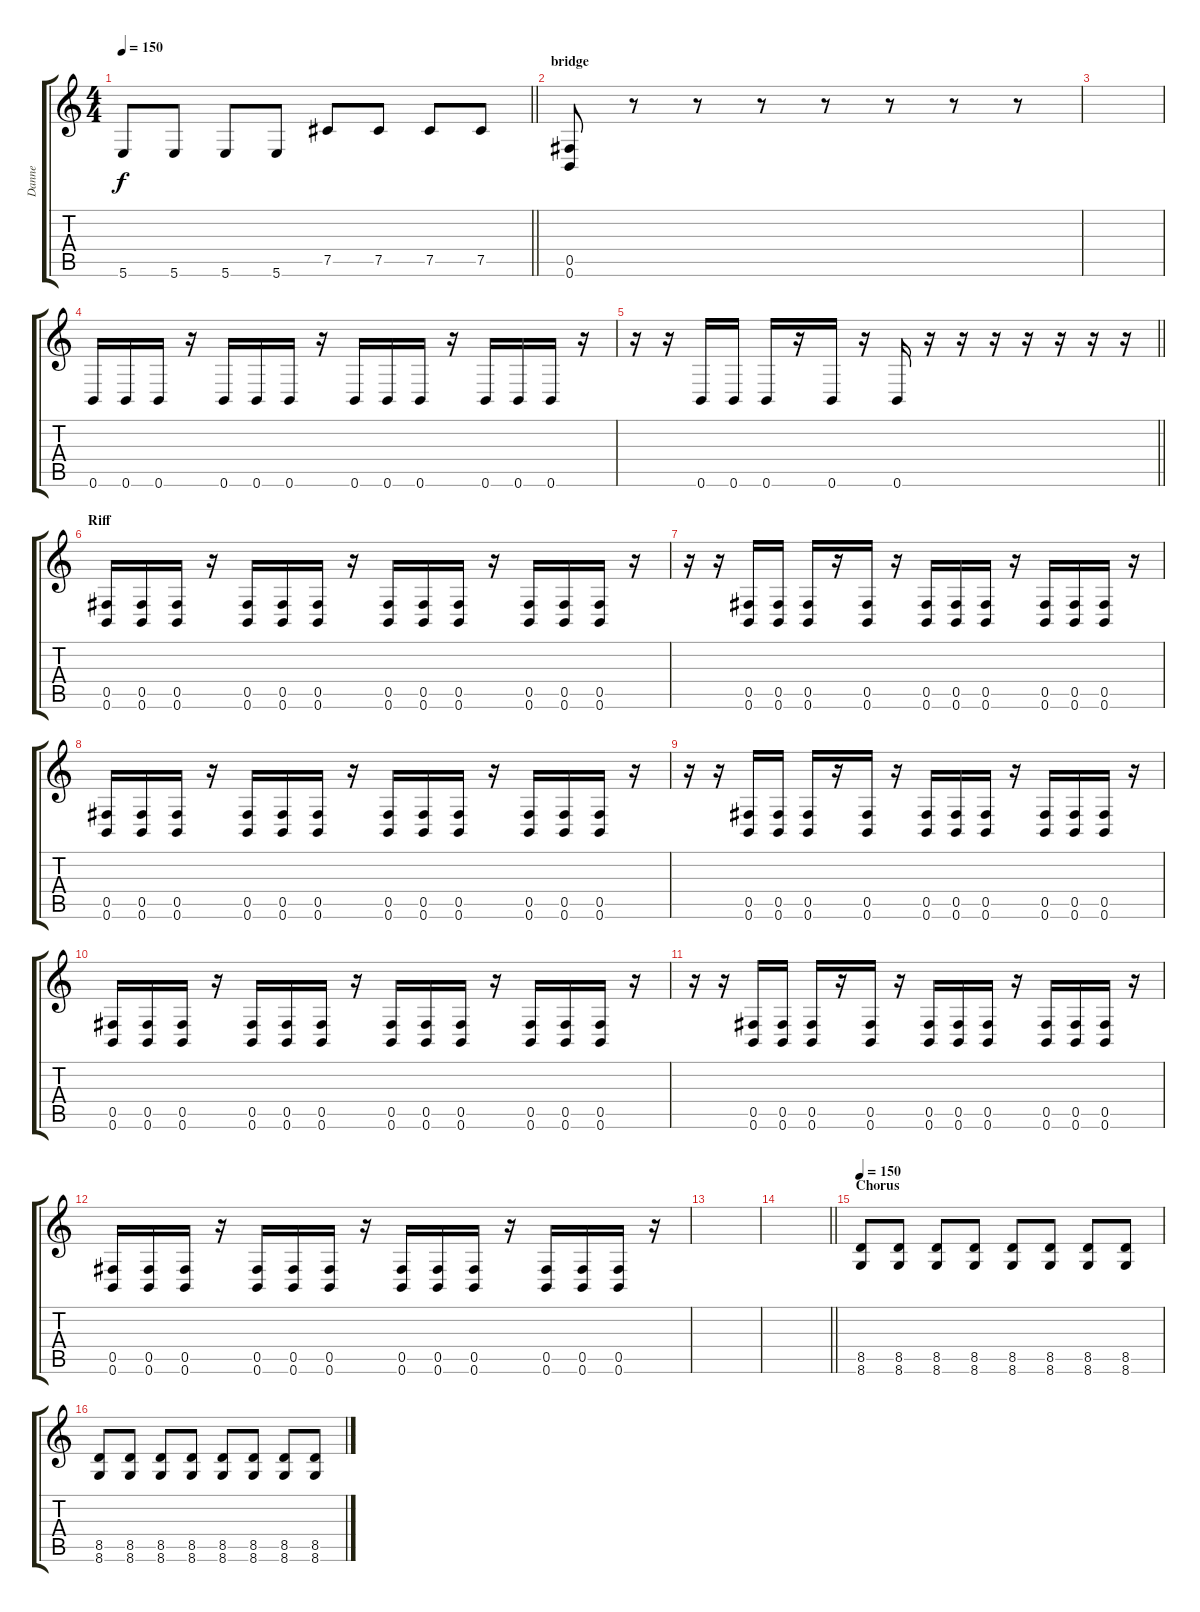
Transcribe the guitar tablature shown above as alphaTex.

\track ("Danne" "Danne") {instrument distortionguitar}
\staff {score tabs}
\tuning (Db4 Ab3 E3 B2 Gb2 B1) {hide}
\ts (4 4)
\tempo 150
\clef g2
\barLineRight lightlight
\ks c
5.6.8{dy f} 5.6.8 5.6.8 5.6.8 7.5.8 7.5.8 7.5.8 7.5.8 |
\section ("" "bridge")
(0.5 0.6).8 r.8 r.8 r.8 r.8 r.8 r.8 r.8 |
|
0.6.16 0.6.16 0.6.16 r.16 0.6.16 0.6.16 0.6.16 r.16 0.6.16 0.6.16 0.6.16 r.16 0.6.16 0.6.16 0.6.16 r.16 |
\barLineRight lightlight
r.16 r.16 0.6.16 0.6.16 0.6.16 r.16 0.6.16 r.16 0.6.16 r.16 r.16 r.16 r.16 r.16 r.16 r.16 |
\section ("" "Riff")
(0.5 0.6).16 (0.5 0.6).16 (0.5 0.6).16 r.16 (0.5 0.6).16 (0.5 0.6).16 (0.5 0.6).16 r.16 (0.5 0.6).16 (0.5 0.6).16 (0.5 0.6).16 r.16 (0.5 0.6).16 (0.5 0.6).16 (0.5 0.6).16 r.16 |
r.16 r.16 (0.5 0.6).16 (0.5 0.6).16 (0.5 0.6).16 r.16 (0.5 0.6).16 r.16 (0.5 0.6).16 (0.5 0.6).16 (0.5 0.6).16 r.16 (0.5 0.6).16 (0.5 0.6).16 (0.5 0.6).16 r.16 |
(0.5 0.6).16 (0.5 0.6).16 (0.5 0.6).16 r.16 (0.5 0.6).16 (0.5 0.6).16 (0.5 0.6).16 r.16 (0.5 0.6).16 (0.5 0.6).16 (0.5 0.6).16 r.16 (0.5 0.6).16 (0.5 0.6).16 (0.5 0.6).16 r.16 |
r.16 r.16 (0.5 0.6).16 (0.5 0.6).16 (0.5 0.6).16 r.16 (0.5 0.6).16 r.16 (0.5 0.6).16 (0.5 0.6).16 (0.5 0.6).16 r.16 (0.5 0.6).16 (0.5 0.6).16 (0.5 0.6).16 r.16 |
(0.5 0.6).16 (0.5 0.6).16 (0.5 0.6).16 r.16 (0.5 0.6).16 (0.5 0.6).16 (0.5 0.6).16 r.16 (0.5 0.6).16 (0.5 0.6).16 (0.5 0.6).16 r.16 (0.5 0.6).16 (0.5 0.6).16 (0.5 0.6).16 r.16 |
r.16 r.16 (0.5 0.6).16 (0.5 0.6).16 (0.5 0.6).16 r.16 (0.5 0.6).16 r.16 (0.5 0.6).16 (0.5 0.6).16 (0.5 0.6).16 r.16 (0.5 0.6).16 (0.5 0.6).16 (0.5 0.6).16 r.16 |
(0.5 0.6).16 (0.5 0.6).16 (0.5 0.6).16 r.16 (0.5 0.6).16 (0.5 0.6).16 (0.5 0.6).16 r.16 (0.5 0.6).16 (0.5 0.6).16 (0.5 0.6).16 r.16 (0.5 0.6).16 (0.5 0.6).16 (0.5 0.6).16 r.16 |
|
\barLineRight lightlight
|
\section ("" "Chorus")
\tempo 150
(8.5 8.6).8 (8.5 8.6).8 (8.5 8.6).8 (8.5 8.6).8 (8.5 8.6).8 (8.5 8.6).8 (8.5 8.6).8 (8.5 8.6).8 |
(8.5 8.6).8 (8.5 8.6).8 (8.5 8.6).8 (8.5 8.6).8 (8.5 8.6).8 (8.5 8.6).8 (8.5 8.6).8 (8.5 8.6).8
